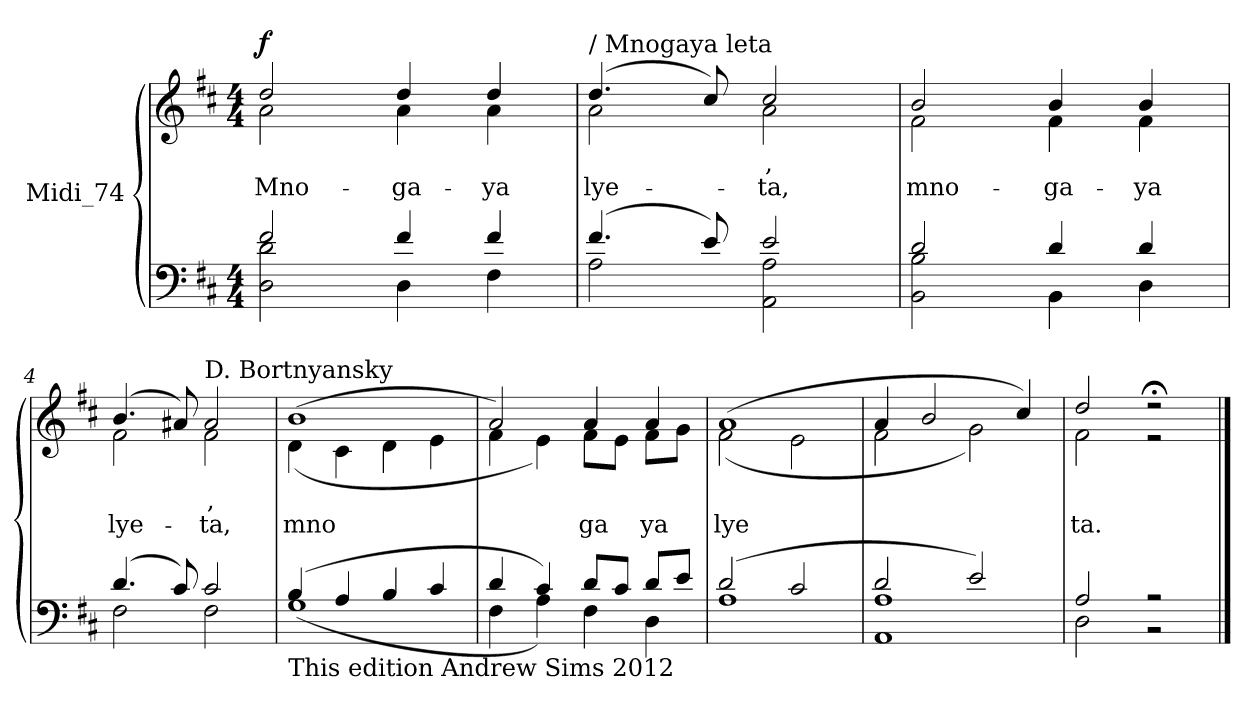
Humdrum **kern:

**kern	**kern	**text	**text	**dynam
*part2	*part1	*part1	*part1	*part1
*staff2	*staff1	*staff1	*staff1	*staff1
*I"Midi_74	*	*	*	*
*clefF4	*clefG2	*	*	*
*k[f#c#]	*k[f#c#]	*	*	*
*D:	*D:	*	*	*
*M4/4	*M4/4	*	*	*
=1	=1	=1	=1	=1
*^	*^	*	*	*
!	!	!	!	!	!LO:LY:b	!LO:DY:b
2f#/	2D\ 2d\	2dd/	2a\	.	-Mno-	f
!	!	!	!	!	!LO:LY:b	!
4f#/	4D\	4dd/	4a\	.	-ga-	.
!	!	!	!	!	!LO:LY:b	!
4f#/	4F#\	4dd/	4a\	.	ya	.
=2	=2	=2	=2	=2	=2	=2
!	!	!LO:TX:a:t=/ Mnogaya leta	!	!	!	!
!	!	!	!	!	!LO:LY:b	!
(>4.f#/	2A\	(>4.dd/	2a\	.	-lye-	.
8e/)	.	8cc#/)	.	.	.	.
!	!	!	!	!LO:LY:b	!LO:LY:b	!
2e/	2AA\ 2A\	2cc#/	2a\	-,	ta,	.
=3	=3	=3	=3	=3	=3	=3
!	!	!	!	!	!LO:LY:b	!
2d/	2BB\ 2B\	2b/	2f#\	.	-mno-	.
!	!	!	!	!	!LO:LY:b	!
4d/	4BB\	4b/	4f#\	.	-ga-	.
!	!	!	!	!	!LO:LY:b	!
4d/	4D\	4b/	4f#\	.	ya	.
=4	=4	=4	=4	=4	=4	=4
!	!	!	!	!	!LO:LY:b	!
(>4.d/	2F#\	(>4.b/	2f#\	.	-lye-	.
8c#/)	.	8a#X/)	.	.	.	.
!	!	!LO:TX:a:t=D. Bortnyansky	!	!	!	!
!	!	!	!	!LO:LY:b	!LO:LY:b	!
2c#/	2F#\	2a#/	2f#\	-,	ta,	.
!!LO:LB:g=z	!!
=5	=5	=5	=5	=5	=5	=5
!LO:TX:b:t=This edition  Andrew Sims 2012	!	!	!	!	!	!
!	!	!	!	!	!LO:LY:b	!
(>4B/	(<1G\	(>1b/	(<4d\	.	mno	.
4A/	.	.	4c#\	.	.	.
4B/	.	.	4d\	.	.	.
4c#/	.	.	4e\	.	.	.
=6	=6	=6	=6	=6	=6	=6
4d/	4F#\	2a/)	4f#\	.	.	.
4c#/)	4A\)	.	4e\)	.	.	.
!	!	!	!	!	!LO:LY:b	!
8d/L	4F#\	4a/	8f#\L	.	ga	.
8c#/J	.	.	8e\J	.	.	.
!	!	!	!	!	!LO:LY:b	!
8d/L	4D\	4a/	8f#\L	.	ya	.
8e/J	.	.	8g\J	.	.	.
=7	=7	=7	=7	=7	=7	=7
!	!	!	!	!	!LO:LY:b	!
(>2d/	1A\	(>1a/	(<2f#\	.	lye	.
2c#/	.	.	2e\	.	.	.
=8	=8	=8	=8	=8	=8	=8
2d/	1AA\ 1A\	4a/	2f#\	.	.	.
.	.	2b/	.	.	.	.
2e/)	.	.	2g\)	.	.	.
.	.	4cc#/)	.	.	.	.
=9	=9	=9	=9	=9	=9	=9
!	!	!	!	!LO:LY:b	!LO:LY:b	!
2A/	2D\	2dd/	2f#\	.	ta.	.
2r	2r	2r;<	2r	.	.	.
*v	*v	*	*	*	*	*
*	*v	*v	*	*	*
==	==	==	==	==
*-	*-	*-	*-	*-
